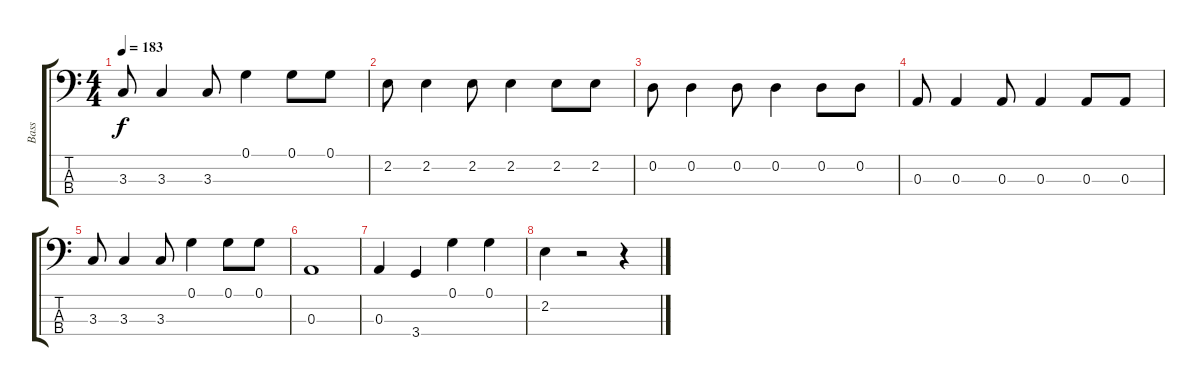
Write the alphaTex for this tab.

\track ("Bass" "Bass") {instrument electricbasspick}
\staff {score tabs}
\tuning (G2 D2 A1 E1) {hide}
\ts (4 4)
\tempo 183
\clef f4
\ks c
3.3.8{dy f} 3.3.4 3.3.8 0.1.4 0.1.8 0.1.8 |
2.2.8 2.2.4 2.2.8 2.2.4 2.2.8 2.2.8 |
0.2.8 0.2.4 0.2.8 0.2.4 0.2.8 0.2.8 |
0.3.8 0.3.4 0.3.8 0.3.4 0.3.8 0.3.8 |
3.3.8 3.3.4 3.3.8 0.1.4 0.1.8 0.1.8 |
0.3.1 |
0.3.4 3.4.4 0.1.4 0.1.4 |
2.2.4 r.2 r.4
